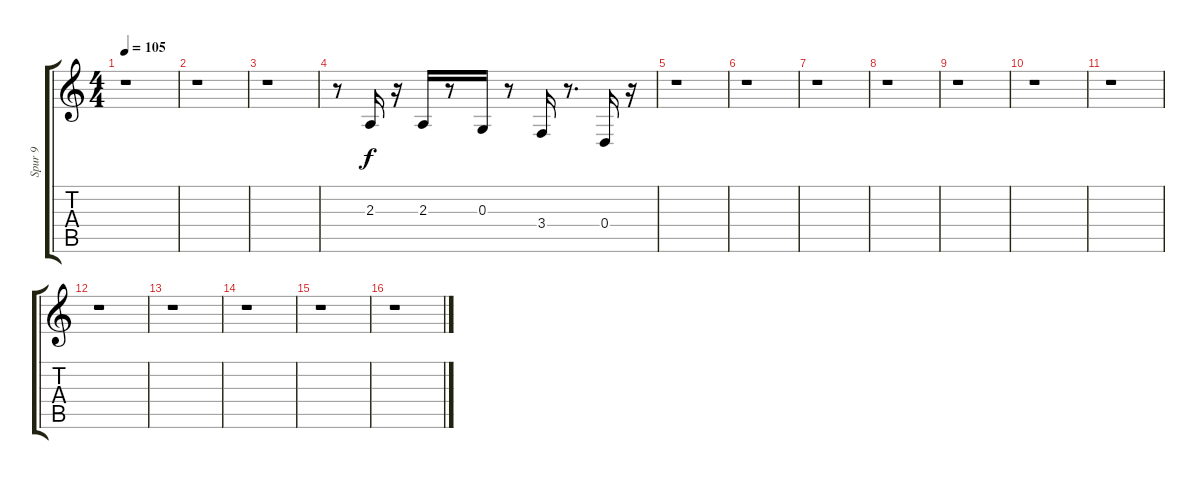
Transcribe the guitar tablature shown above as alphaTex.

\track ("Spur 9" "Spur 9") {instrument synthdrum}
\staff {score tabs}
\tuning (E4 B3 G3 D3 A2 E2) {hide}
\ts (4 4)
\tempo 105
\clef g2
\ks c
r.1{dy f} |
r.1 |
r.1 |
r.8 2.3.16{volume 15} r.16 2.3.16{balance 13} r.8 0.3.16{balance 10} r.8 3.4.16{balance 7} r.8{d} 0.4.16{balance 4} r.16 |
r.1 |
r.1 |
r.1 |
r.1 |
r.1 |
r.1 |
r.1 |
r.1 |
r.1 |
r.1 |
r.1 |
r.1
